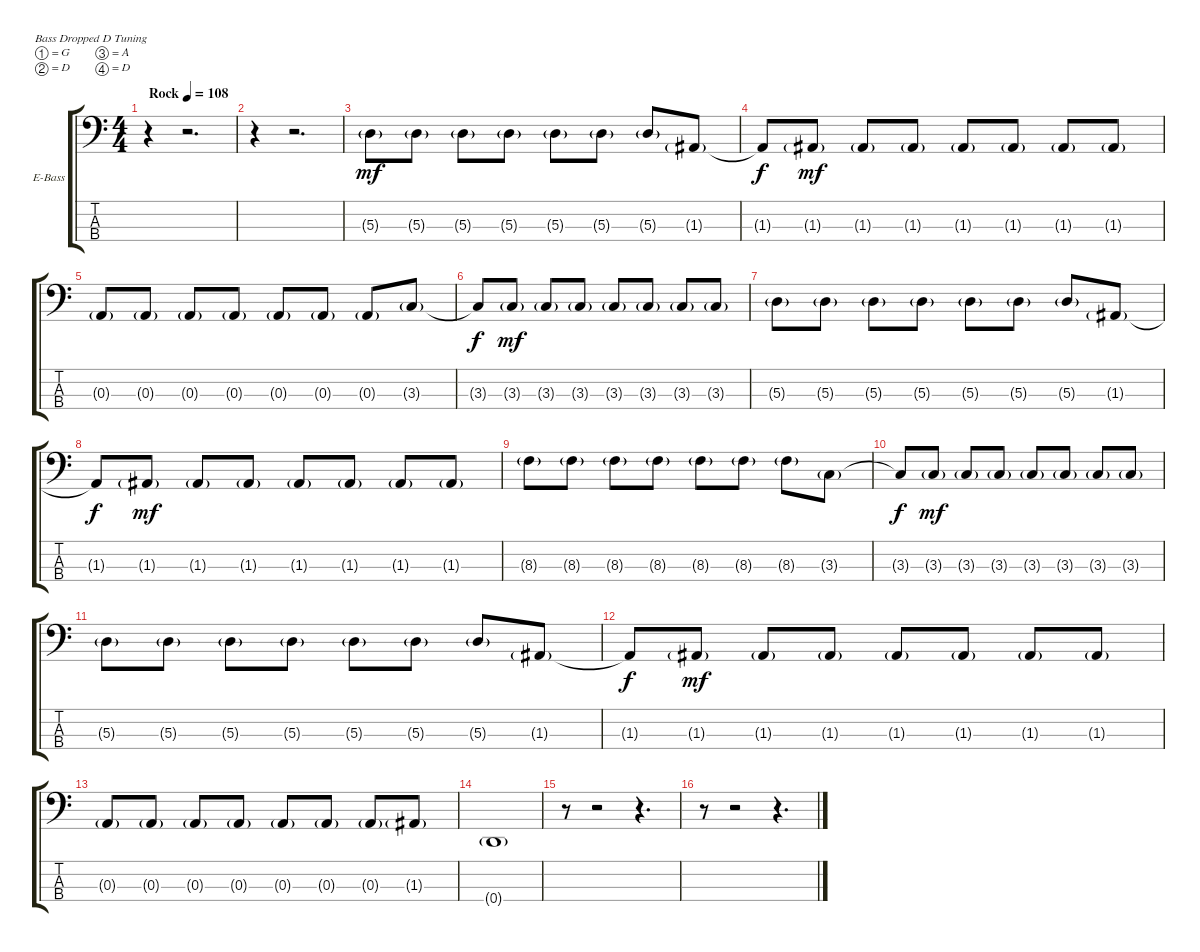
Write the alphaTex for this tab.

\bracketExtendMode groupsimilarinstruments
\firstSystemTrackNameOrientation horizontal
\otherSystemsTrackNameOrientation horizontal
\track ("Basso" "E-Bass") {instrument electricbassfinger}
\staff {score tabs}
\tuning (G2 D2 A1 D1)
\ts (4 4)
\beaming (8 2 2 2 2)
\tempo (108 "Rock")
\clef f4
\ks c
r.4{dy mf instrument electricbassfinger} r.2{d} |
r.4 r.2{d} |
5.3{g}.8 5.3{g}.8 5.3{g}.8 5.3{g}.8 5.3{g}.8 5.3{g}.8 5.3{g}.8 1.3{g}.8 |
1.3{t}.8{dy f} 1.3{g}.8{dy mf} 1.3{g}.8 1.3{g}.8 1.3{g}.8 1.3{g}.8 1.3{g}.8 1.3{g}.8 |
0.3{g}.8 0.3{g}.8 0.3{g}.8 0.3{g}.8 0.3{g}.8 0.3{g}.8 0.3{g}.8 3.3{g}.8 |
3.3{t}.8{dy f} 3.3{g}.8{dy mf} 3.3{g}.8 3.3{g}.8 3.3{g}.8 3.3{g}.8 3.3{g}.8 3.3{g}.8 |
5.3{g}.8 5.3{g}.8 5.3{g}.8 5.3{g}.8 5.3{g}.8 5.3{g}.8 5.3{g}.8 1.3{g}.8 |
1.3{t}.8{dy f} 1.3{g}.8{dy mf} 1.3{g}.8 1.3{g}.8 1.3{g}.8 1.3{g}.8 1.3{g}.8 1.3{g}.8 |
8.3{g}.8 8.3{g}.8 8.3{g}.8 8.3{g}.8 8.3{g}.8 8.3{g}.8 8.3{g}.8 3.3{g}.8 |
3.3{t}.8{dy f} 3.3{g}.8{dy mf} 3.3{g}.8 3.3{g}.8 3.3{g}.8 3.3{g}.8 3.3{g}.8 3.3{g}.8 |
5.3{g}.8 5.3{g}.8 5.3{g}.8 5.3{g}.8 5.3{g}.8 5.3{g}.8 5.3{g}.8 1.3{g}.8 |
1.3{t}.8{dy f} 1.3{g}.8{dy mf} 1.3{g}.8 1.3{g}.8 1.3{g}.8 1.3{g}.8 1.3{g}.8 1.3{g}.8 |
0.3{g}.8 0.3{g}.8 0.3{g}.8 0.3{g}.8 0.3{g}.8 0.3{g}.8 0.3{g}.8 1.3{g}.8 |
0.4{g}.1 |
r.8 r.2 r.4{d} |
r.8 r.2 r.4{d}
